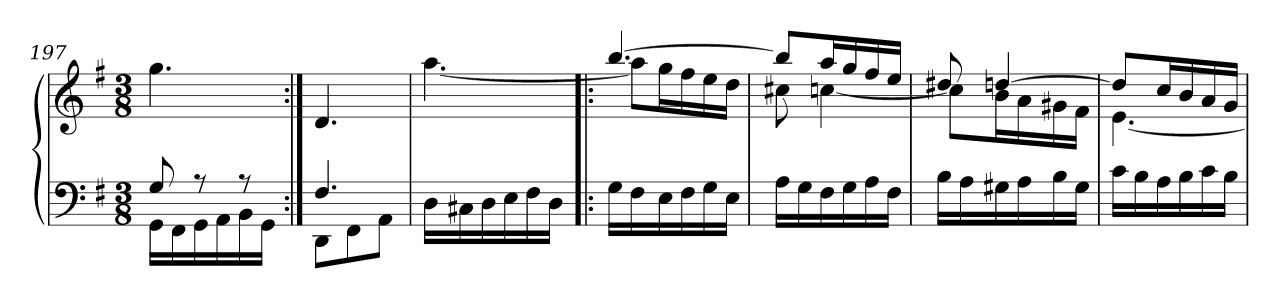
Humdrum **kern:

**kern	**kern
*part1	*part1
*staff2	*staff1
*clefF4	*clefG2
*k[f#]	*k[f#]
*G:	*G:
*M3/8	*M3/8
=197	=197
*^	*
8G/	16GG\LL	(4.gg\
.	16FF#\	.
8r	16GG\	.
.	16AA\	.
8r	16BB\	.
.	16GG\JJ	.
=198:|!	=198:|!	=198:|!
4.F#/	8DD\L	4.d/
.	8FF#\	.
.	8AA\J	.
*v	*v	*
!!LO:LB:g=z
=199	=199
*	*^
16D\LL	4.ryy	[4.aa\
16C#X\	.	.
16D\	.	.
16E\	.	.
16F#\	.	.
16D\JJ	.	.
=200!|:	=200!|:	=200!|:
16G\LL	[4.bb/	8aa\L]
16F#\	.	.
16E\	.	16gg\L
16F#\	.	16ff#\
16G\	.	16ee\
16E\JJ	.	16dd\JJ
=201	=201	=201
16A\LL	8bb/L]	8cc#X\
16G\	.	.
16F#\	16aa/L	[4ccn\
16G\	16gg/	.
16A\	16ff#/	.
16F#\JJ	16ee/JJ	.
=202	=202	=202
16B\LL	8dd#X/	8cc\L]
16A\	.	.
16G#X\	[4ddn/	16b\L
16A\	.	16a\
16B\	.	16g#X\
16G#\JJ	.	16f#\JJ
=203	=203	=203
16c\LL	8dd/L]	[4.e\
16B\	.	.
16A\	16cc/L	.
16B\	16b/	.
16c\	16a/	.
16B\JJ	16g/JJ	.
*	*v	*v
=	=
*-	*-
